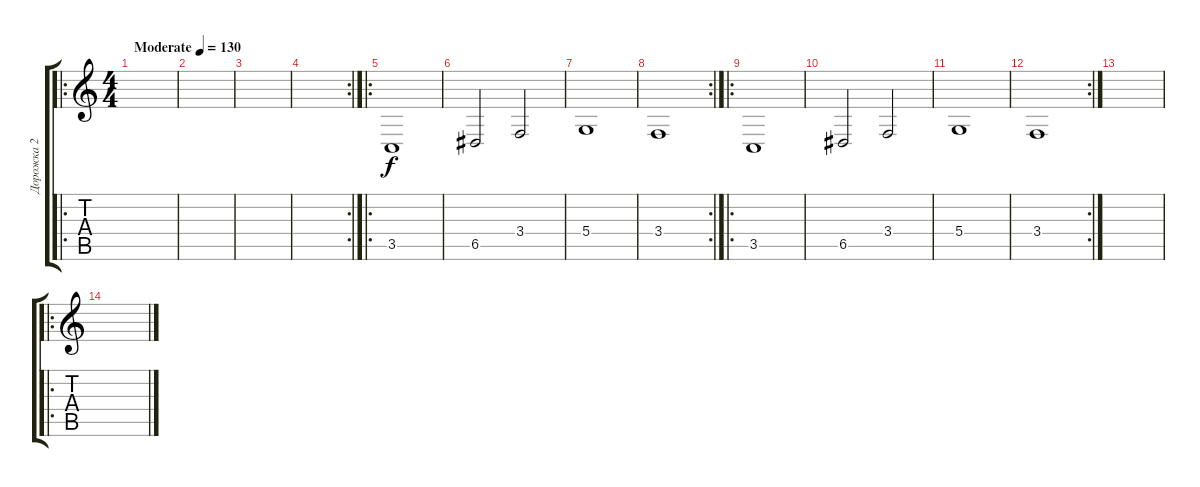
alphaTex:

\track ("Дорожка 2" "Дорожка 2") {instrument stringensemble1}
\staff {score tabs}
\tuning (E4 B3 G3 D3 A2 E2) {hide}
\ro
\ts (4 4)
\tempo (130 "Moderate")
\clef g2
\ks c
|
|
|
\rc 2
|
\ro
3.5.1 |
6.5.2 3.4.2 |
5.4.1 |
\rc 2
3.4.1 |
\ro
3.5.1 |
6.5.2 3.4.2 |
5.4.1 |
\rc 2
3.4.1 |
|
\ro
